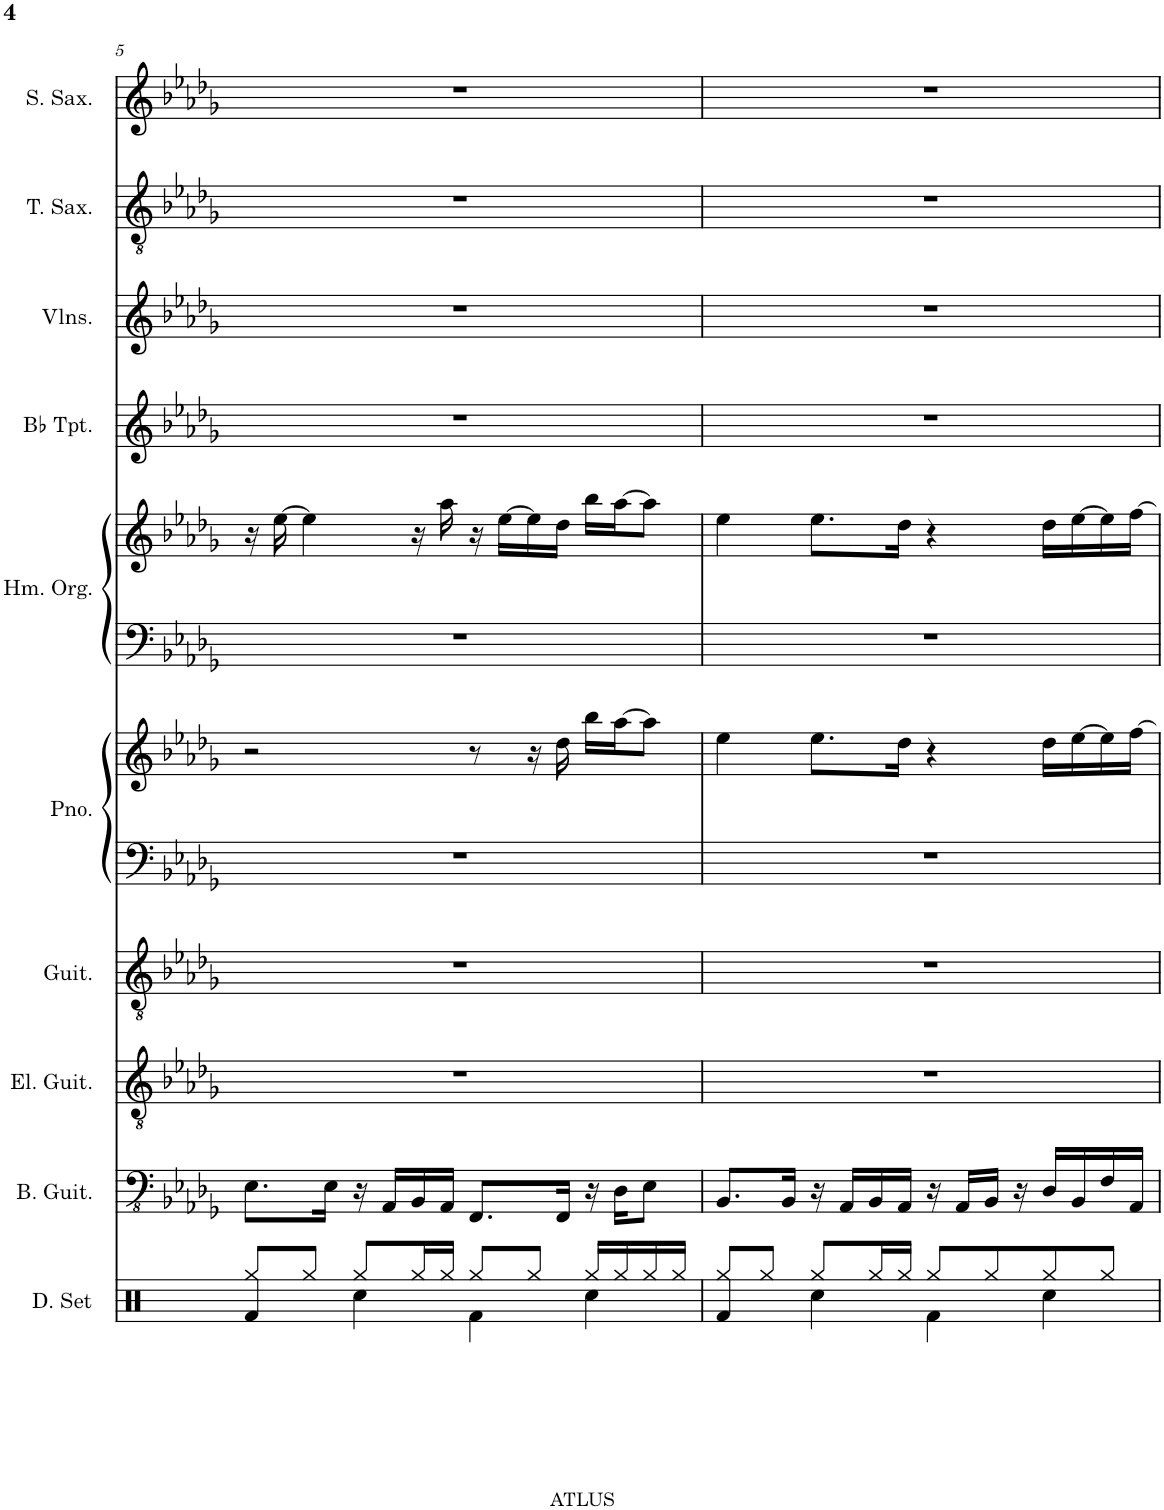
**kern	**kern	**kern	**kern	**kern	**kern	**kern	**kern	**kern	**kern	**kern	**kern
*part10	*part9	*part8	*part7	*part6	*part6	*part5	*part5	*part4	*part3	*part2	*part1
*staff12	*staff11	*staff10	*staff9	*staff8	*staff7	*staff6	*staff5	*staff4	*staff3	*staff2	*staff1
*I"Drumset	*I"Bass Guitar	*I"Electric Guitar	*I"Acoustic Guitar	*I"Piano	*	*I"Hammond Organ	*	*I"Bb Trumpet	*I"Violins	*I"Tenor Saxophone	*I"Soprano Saxophone
*I'D. Set	*I'B. Guit.	*I'El. Guit.	*I'Guit.	*I'Pno.	*	*I'Hm. Org.	*	*I'Bb Tpt.	*I'Vlns.	*I'T. Sax.	*I'S. Sax.
!!LO:PB:g=z
*clefX	*clefFv4	*clefGv2	*clefGv2	*clefF4	*clefG2	*clefF4	*clefG2	*clefG2	*clefG2	*clefGv2	*clefG2
*	*	*	*	*	*	*	*	*ITrd1c2	*	*ITrd8c14	*ITrd1c2
*k[]	*k[b-e-a-d-g-]	*k[b-e-a-d-g-]	*k[b-e-a-d-g-]	*k[b-e-a-d-g-]	*k[b-e-a-d-g-]	*k[b-e-a-d-g-]	*k[b-e-a-d-g-]	*k[b-e-a-d-g-]	*k[b-e-a-d-g-]	*k[b-e-a-d-g-]	*k[b-e-a-d-g-]
*M4/4	*M4/4	*M4/4	*M4/4	*M4/4	*M4/4	*M4/4	*M4/4	*M4/4	*M4/4	*M4/4	*M4/4
=5	=5	=5	=5	=5	=5	=5	=5	=5	=5	=5	=5
*^	*	*	*	*	*	*	*	*	*	*	*
4Rf/	8Rgg/L	8.EE-\L	1r	1r	1r	2r	1r	16r	1r	1r	1r	1r
.	.	.	.	.	.	.	.	[16ee-\	.	.	.	.
.	8Rgg/J	.	.	.	.	.	.	4ee-\]	.	.	.	.
.	.	16EE-\Jk	.	.	.	.	.	.	.	.	.	.
8Rgg/L	4Rcc\	16r	.	.	.	.	.	.	.	.	.	.
.	.	16AAA-/LL	.	.	.	.	.	.	.	.	.	.
16Rgg/L	.	16BBB-/	.	.	.	.	.	16r	.	.	.	.
16Rgg/JJ	.	16AAA-/JJ	.	.	.	.	.	16aa-\	.	.	.	.
8Rgg/L	4Rf\	8.FFF/L	.	.	.	8r	.	16r	.	.	.	.
.	.	.	.	.	.	.	.	[16ee-\LL	.	.	.	.
8Rgg/J	.	.	.	.	.	16r	.	16ee-\]	.	.	.	.
.	.	16FFF/Jk	.	.	.	16dd-\	.	16dd-\JJ	.	.	.	.
16Rgg/LL	4Rcc\	16r	.	.	.	16bb-\LL	.	16bb-\LL	.	.	.	.
16Rgg/	.	16DD-\KL	.	.	.	[16aa-\J	.	[16aa-\J	.	.	.	.
16Rgg/	.	8EE-\J	.	.	.	8aa-\J]	.	8aa-\J]	.	.	.	.
16Rgg/JJ	.	.	.	.	.	.	.	.	.	.	.	.
=6	=6	=6	=6	=6	=6	=6	=6	=6	=6	=6	=6	=6
4Rf/	8Rgg/L	8.BBB-/L	1r	1r	1r	4ee-\	1r	4ee-\	1r	1r	1r	1r
.	8Rgg/J	.	.	.	.	.	.	.	.	.	.	.
.	.	16BBB-/Jk	.	.	.	.	.	.	.	.	.	.
8Rgg/L	4Rcc\	16r	.	.	.	8.ee-\L	.	8.ee-\L	.	.	.	.
.	.	16AAA-/LL	.	.	.	.	.	.	.	.	.	.
16Rgg/L	.	16BBB-/	.	.	.	.	.	.	.	.	.	.
16Rgg/JJ	.	16AAA-/JJ	.	.	.	16dd-\Jk	.	16dd-\Jk	.	.	.	.
8Rgg/L	4Rf\	16r	.	.	.	4r	.	4r	.	.	.	.
.	.	16AAA-/LL	.	.	.	.	.	.	.	.	.	.
8Rgg/	.	16BBB-/JJ	.	.	.	.	.	.	.	.	.	.
.	.	16r	.	.	.	.	.	.	.	.	.	.
8Rgg/	4Rcc\	16DD-/LL	.	.	.	16dd-\LL	.	16dd-\LL	.	.	.	.
.	.	16BBB-/	.	.	.	[16ee-\	.	[16ee-\	.	.	.	.
8Rgg/J	.	16FF/	.	.	.	16ee-\]	.	16ee-\]	.	.	.	.
.	.	16AAA-/JJ	.	.	.	[16ff\JJ	.	[16ff\JJ	.	.	.	.
*v	*v	*	*	*	*	*	*	*	*	*	*	*
=	=	=	=	=	=	=	=	=	=	=	=
*-	*-	*-	*-	*-	*-	*-	*-	*-	*-	*-	*-
